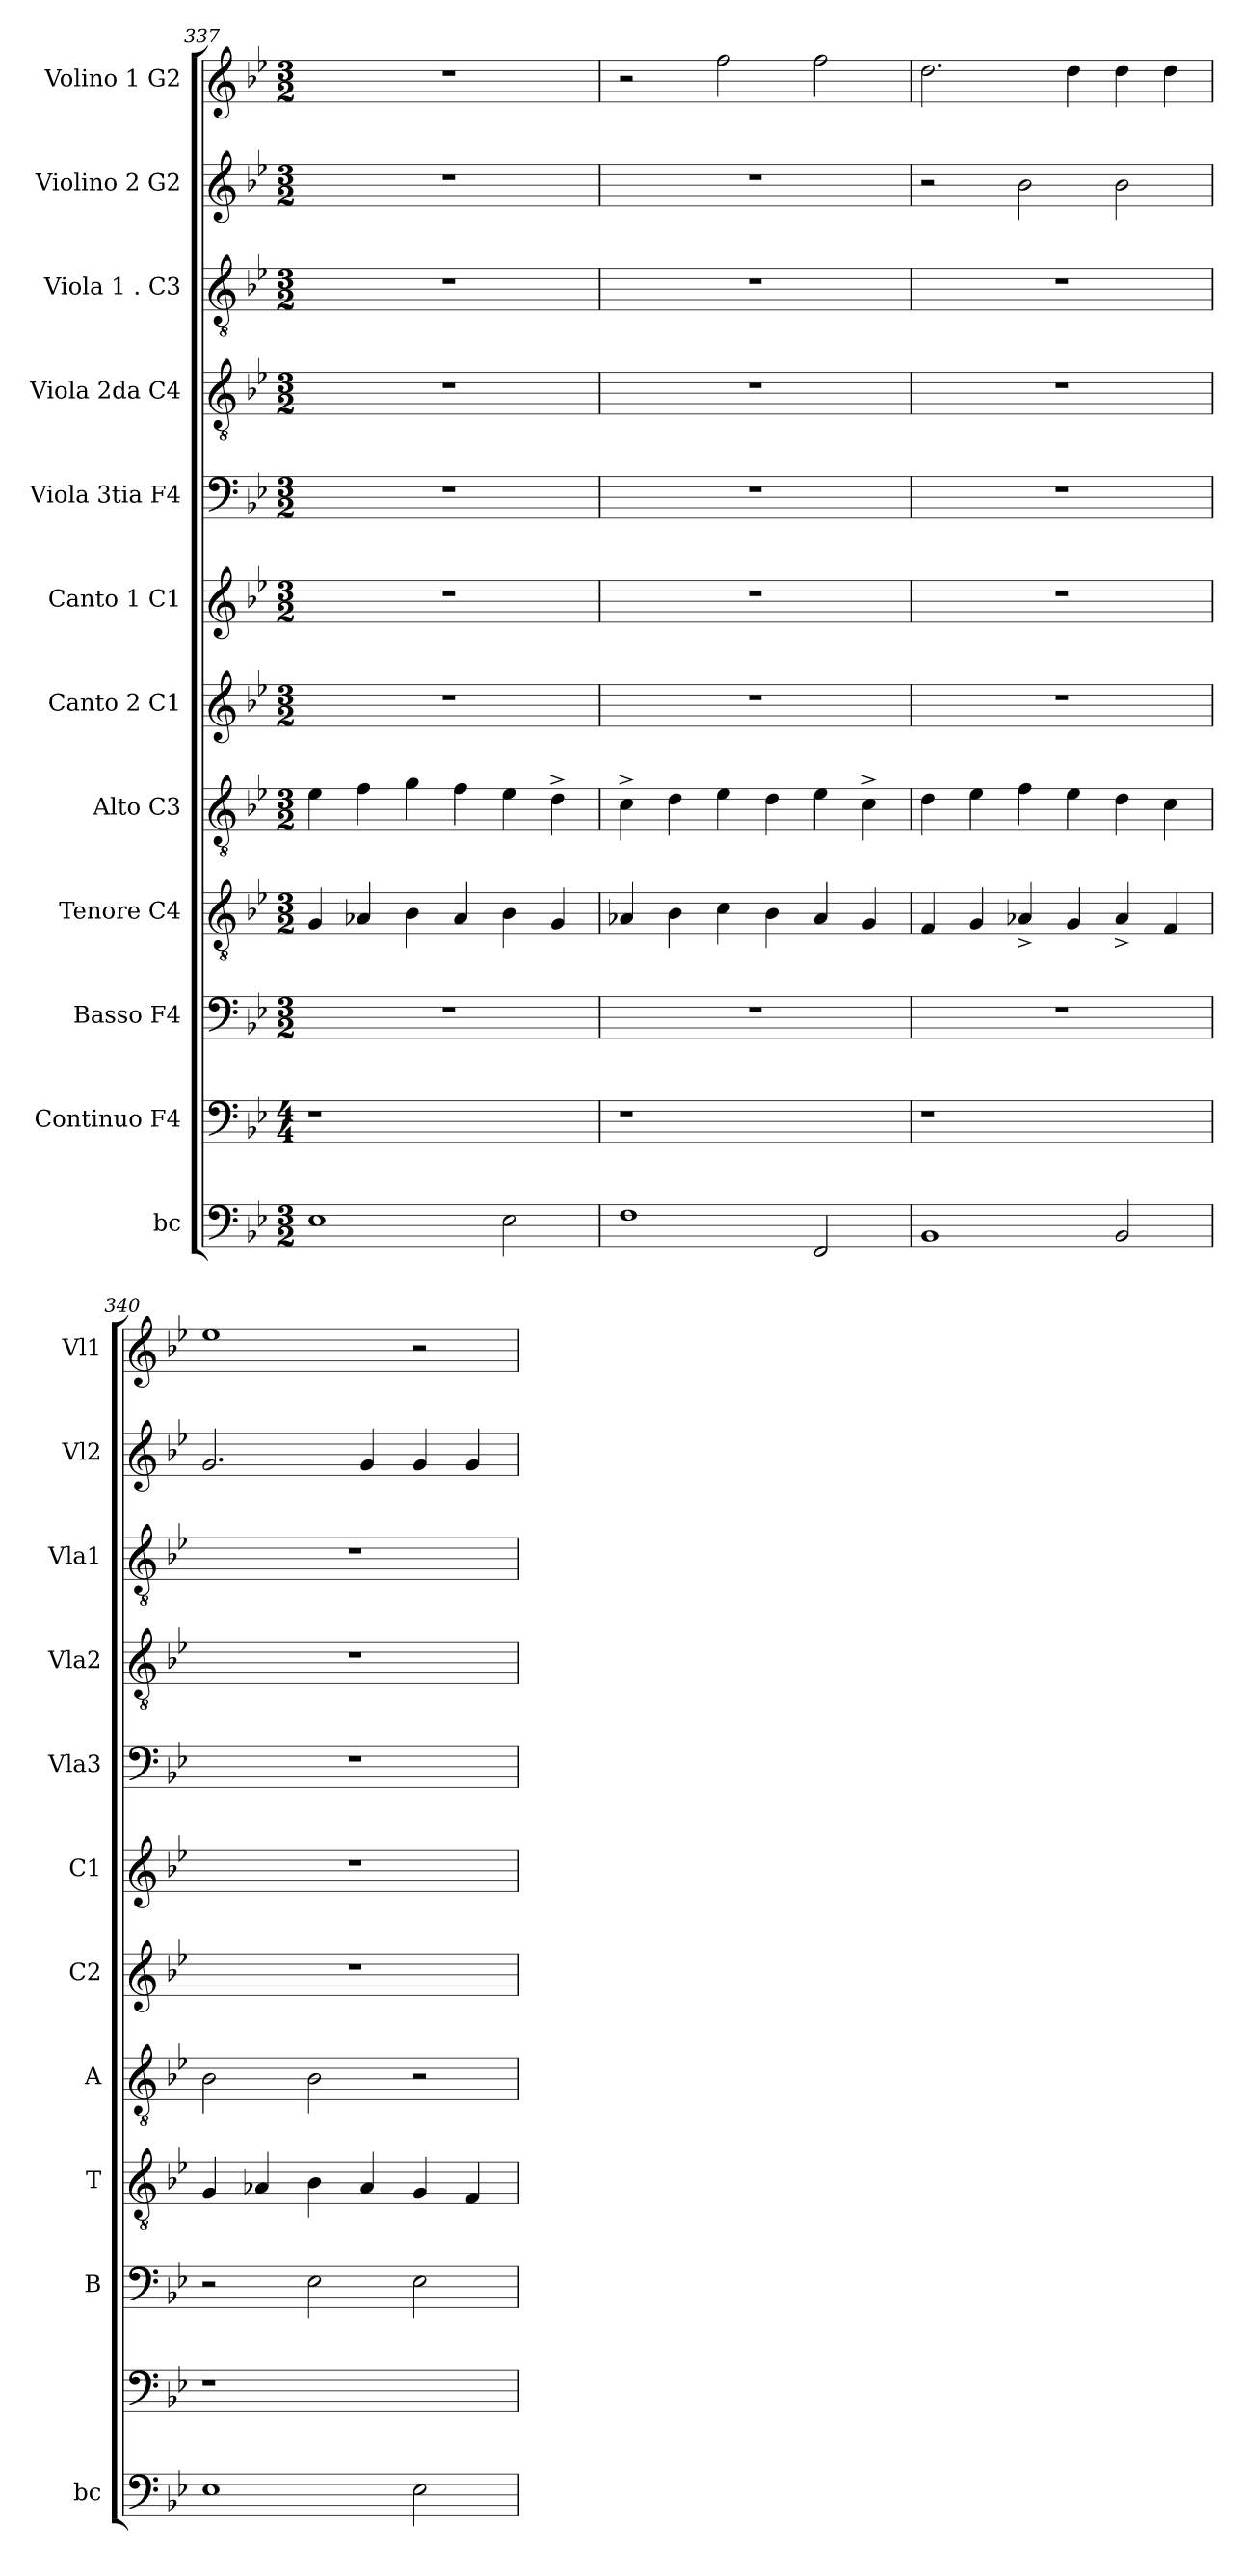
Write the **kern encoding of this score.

**kern	**kern	**kern	**kern	**kern	**kern	**kern	**kern	**kern	**kern	**kern	**kern
*part12	*part11	*part10	*part9	*part8	*part7	*part6	*part5	*part4	*part3	*part2	*part1
*staff12	*staff11	*staff10	*staff9	*staff8	*staff7	*staff6	*staff5	*staff4	*staff3	*staff2	*staff1
*I"bc	*I"Continuo F4	*I"Basso F4	*I"Tenore C4	*I"Alto C3	*I"Canto 2 C1	*I"Canto 1 C1	*I"Viola 3tia F4	*I"Viola 2da C4	*I"Viola 1 . C3	*I"Violino 2 G2	*I"Volino 1 G2
*I'bc	*	*I'B	*I'T	*I'A	*I'C2	*I'C1	*I'Vla3	*I'Vla2	*I'Vla1	*I'Vl2	*I'Vl1
*clefF4	*clefF4	*clefF4	*clefGv2	*clefGv2	*clefG2	*clefG2	*clefF4	*clefGv2	*clefGv2	*clefG2	*clefG2
*k[b-e-]	*k[b-e-]	*k[b-e-]	*k[b-e-]	*k[b-e-]	*k[b-e-]	*k[b-e-]	*k[b-e-]	*k[b-e-]	*k[b-e-]	*k[b-e-]	*k[b-e-]
*B-:	*B-:	*B-:	*B-:	*B-:	*B-:	*B-:	*B-:	*B-:	*B-:	*B-:	*B-:
*M3/2	*M4/4	*M3/2	*M3/2	*M3/2	*M3/2	*M3/2	*M3/2	*M3/2	*M3/2	*M3/2	*M3/2
=337	=337	=337	=337	=337	=337	=337	=337	=337	=337	=337	=337
!	!	!LO:N:vis=1	!	!	!	!	!LO:N:vis=1	!LO:N:vis=1	!LO:N:vis=1	!LO:N:vis=1	!LO:N:vis=1
1E-	1r	1.r	4G/	4e-\	1.r	1.r	1.r	1.r	1.r	1.r	1.r
.	.	.	4A-X/	4f\	.	.	.	.	.	.	.
.	.	.	4B-\	4g\	.	.	.	.	.	.	.
.	.	.	4A-/	4f\	.	.	.	.	.	.	.
2E-\	2ryy	.	4B-\	4e-\	.	.	.	.	.	.	.
.	.	.	4G/	4d^>\	.	.	.	.	.	.	.
=338	=338	=338	=338	=338	=338	=338	=338	=338	=338	=338	=338
!	!	!LO:N:vis=1	!	!	!	!	!LO:N:vis=1	!LO:N:vis=1	!LO:N:vis=1	!LO:N:vis=1	!
1F	1r	1.r	4A-X/	4c^>\	1.r	1.r	1.r	1.r	1.r	1.r	2r
.	.	.	4B-\	4d\	.	.	.	.	.	.	.
.	.	.	4c\	4e-\	.	.	.	.	.	.	2ff\
.	.	.	4B-\	4d\	.	.	.	.	.	.	.
2FF/	2ryy	.	4A-/	4e-\	.	.	.	.	.	.	2ff\
.	.	.	4G/	4c^>\	.	.	.	.	.	.	.
=339	=339	=339	=339	=339	=339	=339	=339	=339	=339	=339	=339
!	!	!LO:N:vis=1	!	!	!	!	!LO:N:vis=1	!LO:N:vis=1	!LO:N:vis=1	!	!
1BB-	1r	1.r	4F/	4d\	1.r	1.r	1.r	1.r	1.r	2r	2.dd\
.	.	.	4G/	4e-\	.	.	.	.	.	.	.
.	.	.	4A-X^</	4f\	.	.	.	.	.	2b-\	.
.	.	.	4G/	4e-\	.	.	.	.	.	.	4dd\
2BB-/	2ryy	.	4A-^</	4d\	.	.	.	.	.	2b-\	4dd\
.	.	.	4F/	4c\	.	.	.	.	.	.	4dd\
=340	=340	=340	=340	=340	=340	=340	=340	=340	=340	=340	=340
!	!	!	!	!	!	!	!LO:N:vis=1	!LO:N:vis=1	!LO:N:vis=1	!	!
1E-	1r	2r	4G/	2B-\	1.r	1.r	1.r	1.r	1.r	2.g/	1ee-
.	.	.	4A-X/	.	.	.	.	.	.	.	.
.	.	2E-\	4B-\	2B-\	.	.	.	.	.	.	.
.	.	.	4A-/	.	.	.	.	.	.	4g/	.
2E-\	2ryy	2E-\	4G/	2r	.	.	.	.	.	4g/	2r
.	.	.	4F/	.	.	.	.	.	.	4g/	.
=	=	=	=	=	=	=	=	=	=	=	=
*-	*-	*-	*-	*-	*-	*-	*-	*-	*-	*-	*-
